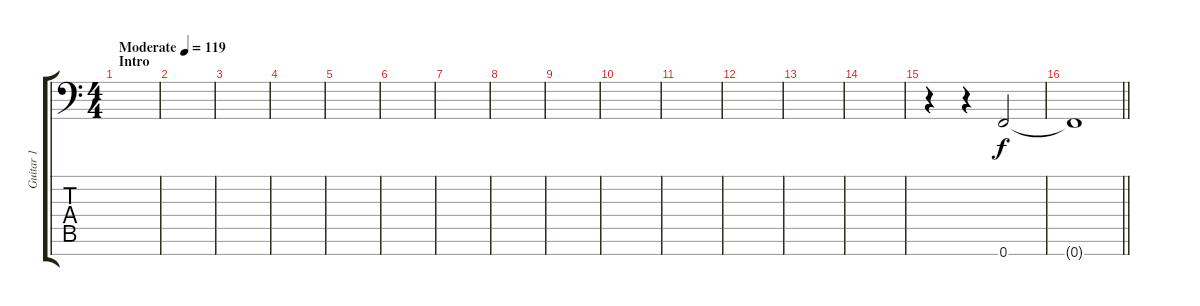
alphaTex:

\track ("Guitar 1" "Guitar 1") {instrument distortionguitar}
\staff {score tabs}
\tuning (Eb4 Bb3 F3 Eb3 Bb2 F2 F1) {hide}
\ts (4 4)
\section ("" "Intro")
\tempo (119 "Moderate")
\clef f4
\ks c
|
|
|
|
|
|
|
|
|
|
|
|
|
|
r.4{volume 0} r.4 0.7.2{volume 16} |
\barLineRight lightlight
0.7{t}.1
